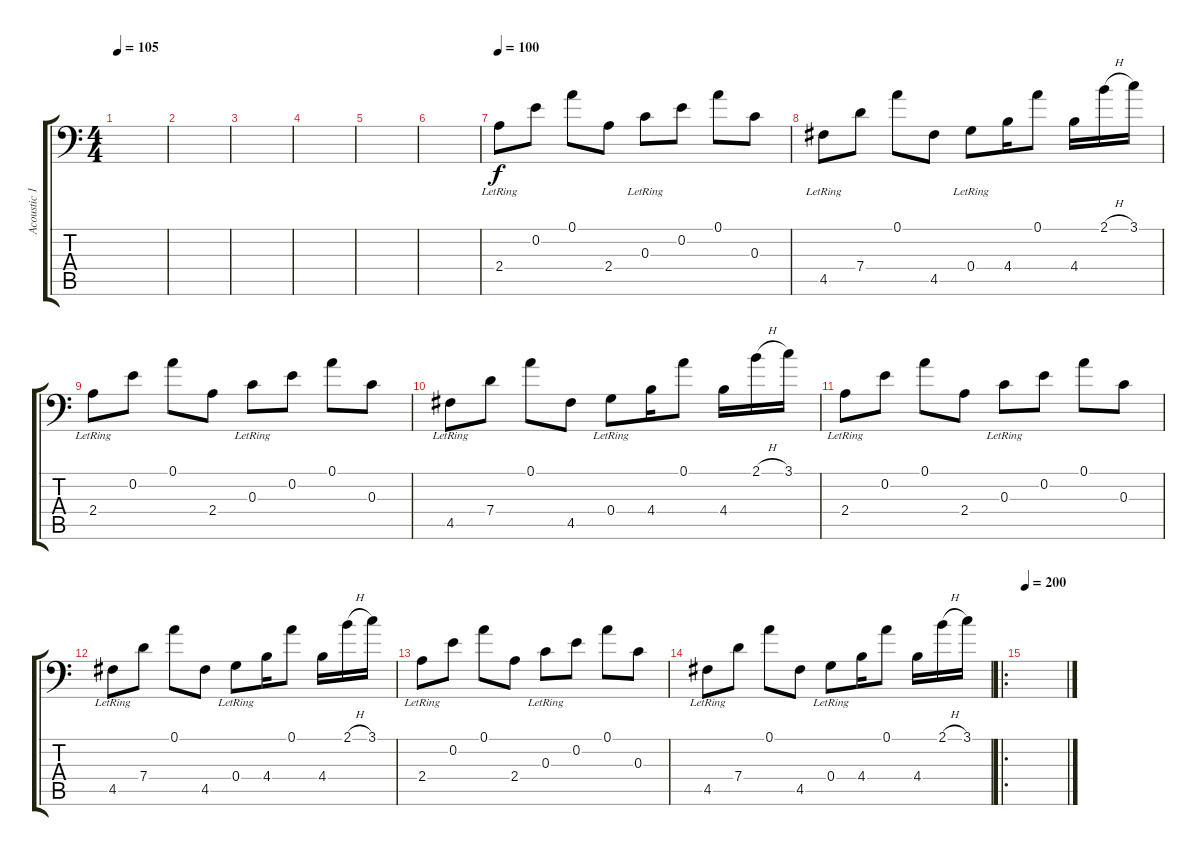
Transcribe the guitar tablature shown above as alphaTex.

\track ("Acoustic 1" "Acoustic 1") {instrument acousticguitarsteel}
\staff {score tabs}
\tuning (A3 E3 C3 G2 D2 A1) {hide}
\ts (4 4)
\tempo 105
\clef f4
\ks c
|
|
|
|
|
|
\tempo 100
2.4{lr}.8 0.2.8 0.1.8 2.4.8 0.3{lr}.8 0.2.8 0.1.8 0.3.8 |
4.5{lr}.8 7.4.8 0.1.8 4.5.8 0.4{lr}.8 4.4.16 0.1.8 4.4.16 2.1{h}.16 3.1.16 |
2.4{lr}.8 0.2.8 0.1.8 2.4.8 0.3{lr}.8 0.2.8 0.1.8 0.3.8 |
4.5{lr}.8 7.4.8 0.1.8 4.5.8 0.4{lr}.8 4.4.16 0.1.8 4.4.16 2.1{h}.16 3.1.16 |
2.4{lr}.8 0.2.8 0.1.8 2.4.8 0.3{lr}.8 0.2.8 0.1.8 0.3.8 |
4.5{lr}.8 7.4.8 0.1.8 4.5.8 0.4{lr}.8 4.4.16 0.1.8 4.4.16 2.1{h}.16 3.1.16 |
2.4{lr}.8 0.2.8 0.1.8 2.4.8 0.3{lr}.8 0.2.8 0.1.8 0.3.8 |
4.5{lr}.8 7.4.8 0.1.8 4.5.8 0.4{lr}.8 4.4.16 0.1.8 4.4.16 2.1{h}.16 3.1.16 |
\ro
\tempo 200
